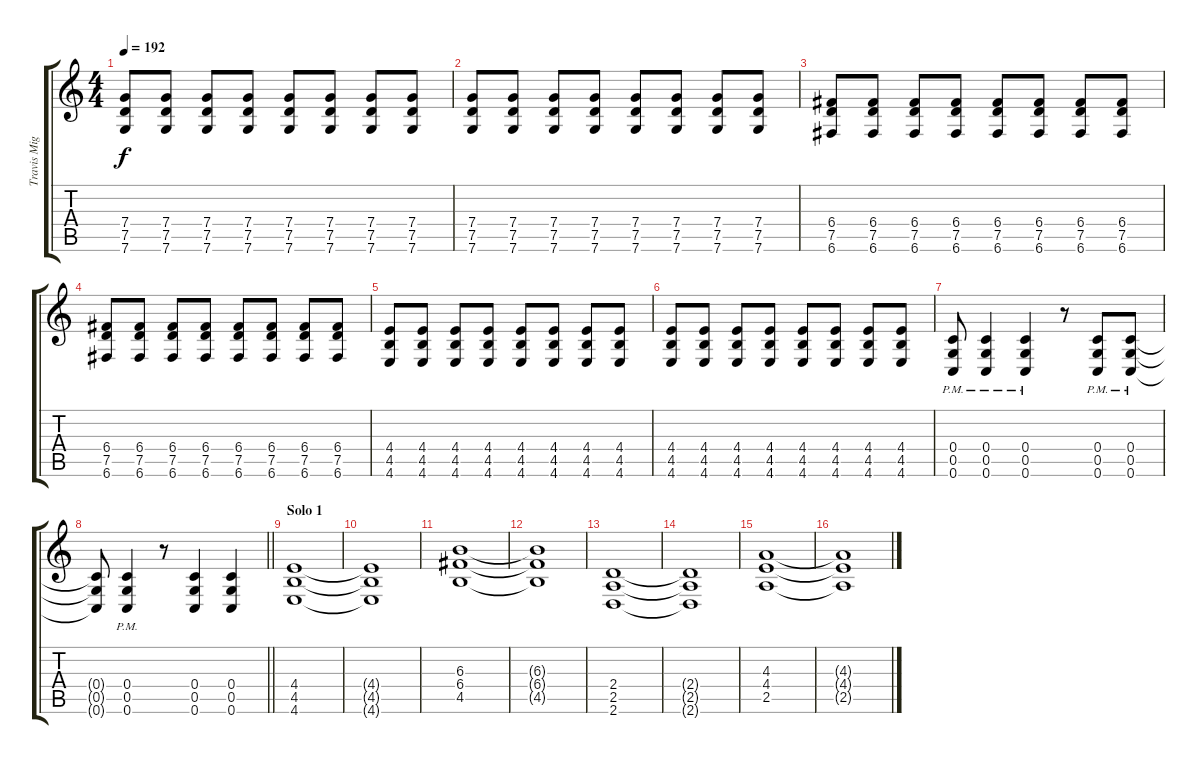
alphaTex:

\track ("Travis Miguel" "Travis Mig") {instrument distortionguitar}
\staff {score tabs}
\tuning (D4 A3 F3 C3 G2 C2) {hide}
\ts (4 4)
\tempo 192
\clef g2
\ks aminor
(7.4 7.5 7.6).8{dy f} (7.4 7.5 7.6).8 (7.4 7.5 7.6).8 (7.4 7.5 7.6).8 (7.4 7.5 7.6).8 (7.4 7.5 7.6).8 (7.4 7.5 7.6).8 (7.4 7.5 7.6).8 |
(7.4 7.5 7.6).8 (7.4 7.5 7.6).8 (7.4 7.5 7.6).8 (7.4 7.5 7.6).8 (7.4 7.5 7.6).8 (7.4 7.5 7.6).8 (7.4 7.5 7.6).8 (7.4 7.5 7.6).8 |
(6.4 7.5 6.6).8 (6.4 7.5 6.6).8 (6.4 7.5 6.6).8 (6.4 7.5 6.6).8 (6.4 7.5 6.6).8 (6.4 7.5 6.6).8 (6.4 7.5 6.6).8 (6.4 7.5 6.6).8 |
(6.4 7.5 6.6).8 (6.4 7.5 6.6).8 (6.4 7.5 6.6).8 (6.4 7.5 6.6).8 (6.4 7.5 6.6).8 (6.4 7.5 6.6).8 (6.4 7.5 6.6).8 (6.4 7.5 6.6).8 |
(4.4 4.5 4.6).8 (4.4 4.5 4.6).8 (4.4 4.5 4.6).8 (4.4 4.5 4.6).8 (4.4 4.5 4.6).8 (4.4 4.5 4.6).8 (4.4 4.5 4.6).8 (4.4 4.5 4.6).8 |
(4.4 4.5 4.6).8 (4.4 4.5 4.6).8 (4.4 4.5 4.6).8 (4.4 4.5 4.6).8 (4.4 4.5 4.6).8 (4.4 4.5 4.6).8 (4.4 4.5 4.6).8 (4.4 4.5 4.6).8 |
(0.4{pm} 0.5{pm} 0.6{pm}).8 (0.4{pm} 0.5{pm} 0.6{pm}).4 (0.4{pm} 0.5{pm} 0.6{pm}).4 r.8 (0.4{pm} 0.5 0.6).8 (0.4 0.5 0.6{pm}).8 |
\barLineRight lightlight
(0.4{t} 0.5{t} 0.6{t}).8 (0.4{pm} 0.5{pm} 0.6{pm}).4 r.8 (0.4 0.5 0.6).4 (0.4 0.5 0.6).4 |
\section ("" "Solo 1")
(4.4 4.5 4.6).1 |
(4.4{t} 4.5{t} 4.6{t}).1 |
(6.3 6.4 4.5).1 |
(6.3{t} 6.4{t} 4.5{t}).1 |
(2.4 2.5 2.6).1 |
(2.4{t} 2.5{t} 2.6{t}).1 |
(4.3 4.4 2.5).1 |
(4.3{t} 4.4{t} 2.5{t}).1
